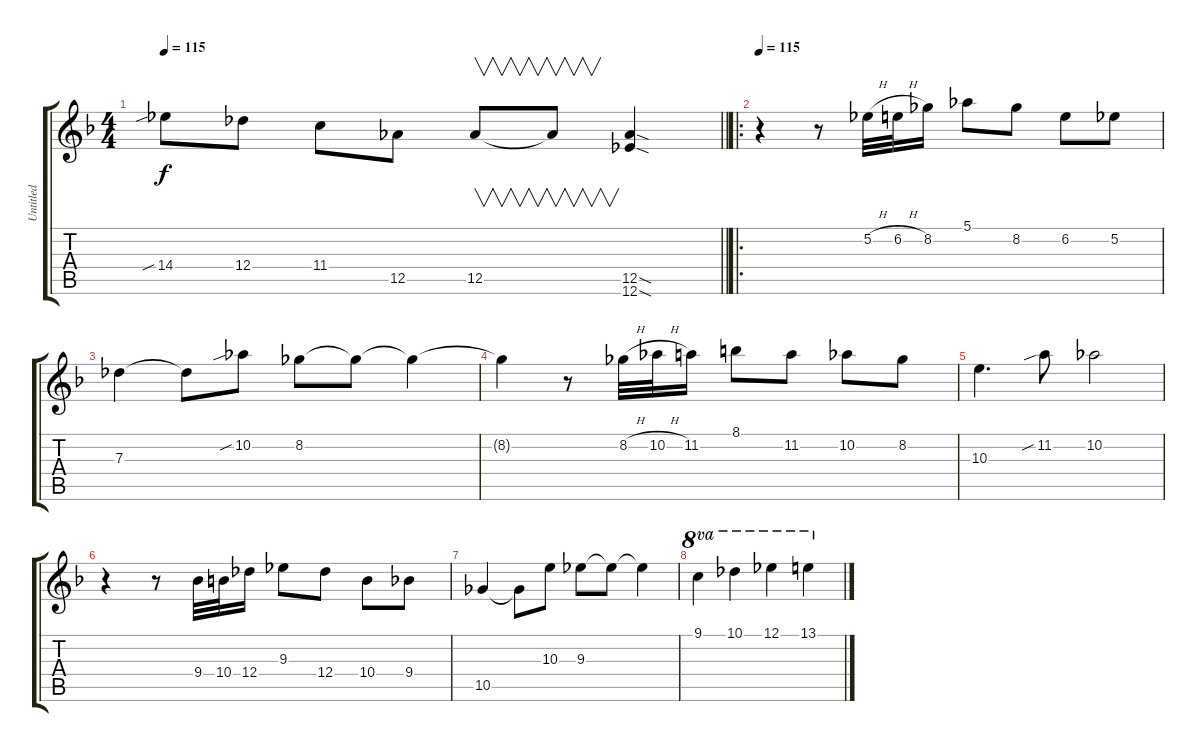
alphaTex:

\track ("Untitled" "Untitled") {instrument distortionguitar}
\staff {score tabs}
\tuning (Eb4 Bb3 Gb3 Db3 Ab2 Eb2) {hide}
\ts (4 4)
\tempo 115
\clef g2
\barLineRight lightlight
\ks f
14.4{sib}.8{dy f} 12.4.8 11.4.8 12.5.8 12.5.8{v} 12.5{t}.8{v} (12.5{sod} 12.6{sod}).4 |
\ro
\tempo 115
r.4 r.8 5.2{h}.32 6.2{h}.32 8.2.16 5.1.8 8.2.8 6.2.8 5.2.8 |
7.3.4 7.3{t}.8 10.2{sib}.8 8.2.8 8.2{t}.8 8.2{t}.4 |
8.2{t}.4 r.8 8.2{h}.32 10.2{h}.32 11.2.16 8.1.8 11.2.8 10.2.8 8.2.8 |
10.3.4{d} 11.2{sib}.8 10.2.2 |
r.4 r.8 9.4.32 10.4.32 12.4.16 9.3.8 12.4.8 10.4.8 9.4.8 |
10.5.4 10.5{t}.8 10.3.8 9.3.8 9.3{t}.8 9.3{t}.4 |
9.1.4{ot 8va} 10.1.4{ot 8va} 12.1.4{ot 8va} 13.1.4{ot 8va}
